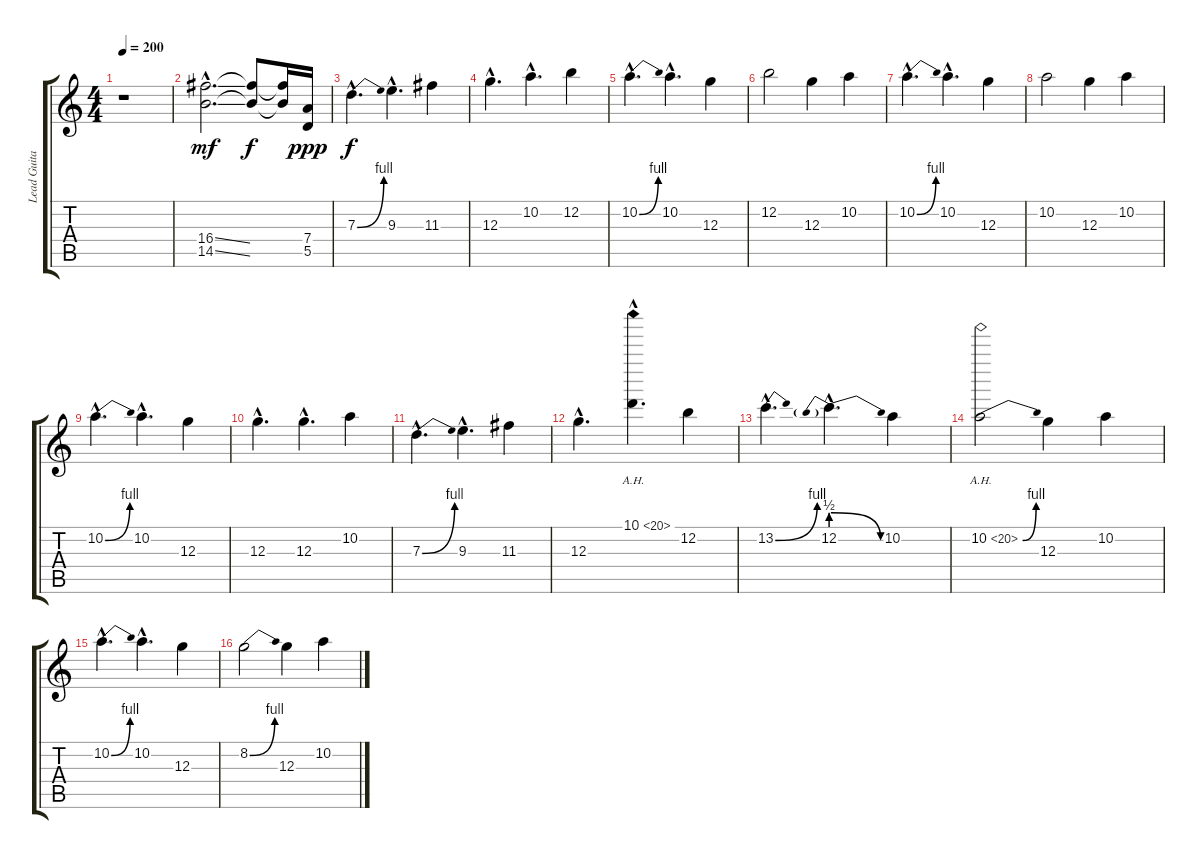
\track ("Lead Guitar (Li)" "Lead Guita") {instrument distortionguitar}
\staff {score tabs}
\tuning (E4 B3 G3 D3 A2 E2) {hide}
\ts (4 4)
\tempo 200
\clef g2
\ks c
r.1{dy f} |
(16.4{ss hac} 14.5{ss hac}).2{d dy mf instrument distortionguitar} (16.4{t} 14.5{t}).8{dy f} (16.4{t} 14.5{t}).16 (7.4 5.5).16{dy ppp} |
7.3{be (bend 0 0 60 4) hac}.4{d dy f} 9.3{hac}.4{d} 11.3.4 |
12.3{hac}.4{d} 10.2{hac}.4{d} 12.2.4 |
10.2{be (bend 0 0 60 4) hac}.4{d} 10.2{hac}.4{d} 12.3.4 |
12.2.2 12.3.4 10.2.4 |
10.2{be (bend 0 0 60 4) hac}.4{d} 10.2{hac}.4{d} 12.3.4 |
10.2.2 12.3.4 10.2.4 |
10.2{be (bend 0 0 60 4) hac}.4{d} 10.2{hac}.4{d} 12.3.4 |
12.3{hac}.4{d} 12.3{hac}.4{d} 10.2.4 |
7.3{be (bend 0 0 60 4) hac}.4{d} 9.3{hac}.4{d} 11.3.4 |
12.3{hac}.4{d} 10.1{ah 10 hac}.4{d} 12.2.4 |
13.2{be (bend 0 0 60 4) hac}.4{d} 12.2{be (prebendrelease 0 2 60 0) hac}.4{d} 10.2.4 |
10.2{be (bend 0 0 60 4) ah 10}.2 12.3.4 10.2.4 |
10.2{be (bend 0 0 60 4) hac}.4{d} 10.2{hac}.4{d} 12.3.4 |
8.2{be (bend 0 0 60 4)}.2 12.3.4 10.2.4
